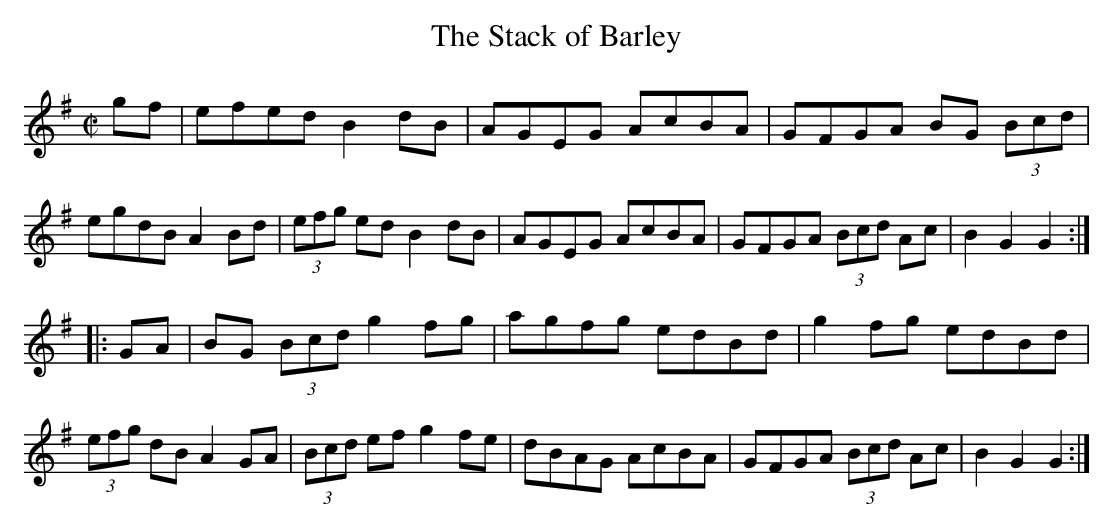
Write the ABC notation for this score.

X:1
T:Stack of Barley, The
M:C|
K:G
gf|efed B2dB|AGEG AcBA|GFGA BG (3Bcd|egdB A2Bd|(3efg ed B2dB|AGEG AcBA|GFGA (3Bcd Ac|B2G2 G2:|
|:GA|BG (3Bcd g2fg|agfg edBd|g2fg edBd|(3efg dB A2GA|(3Bcd ef g2fe|dBAG AcBA|GFGA (3Bcd Ac|B2G2 G2:|
